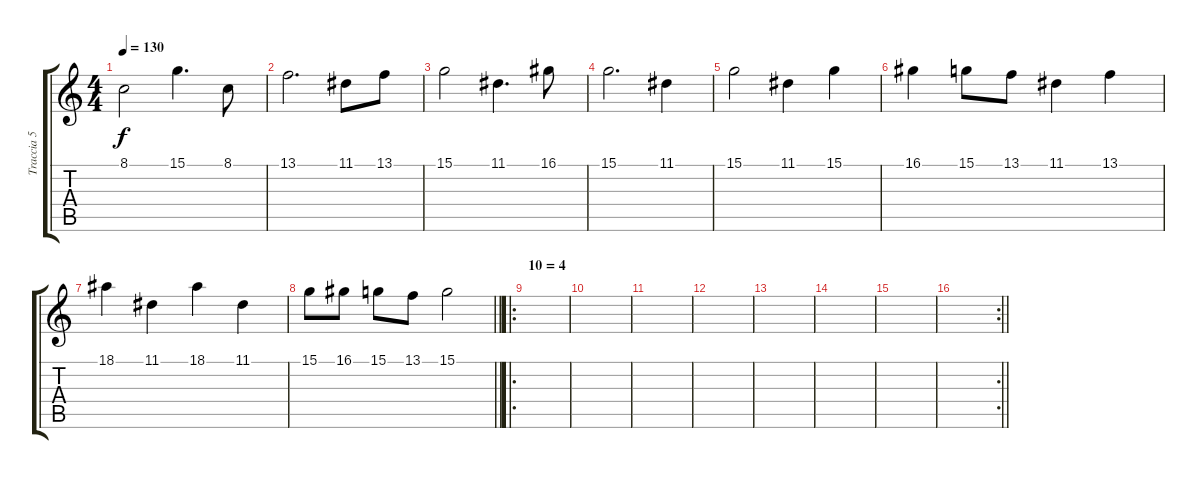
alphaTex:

\track ("Traccia 5" "Traccia 5") {instrument flute}
\staff {score tabs}
\tuning (E4 B3 G3 D3 A2 E2) {hide}
\ts (4 4)
\tempo 130
\clef g2
\ks c
8.1.2{dy f} 15.1.4{d} 8.1.8 |
13.1.2{d} 11.1.8 13.1.8 |
15.1.2 11.1.4{d} 16.1.8 |
15.1.2{d} 11.1.4 |
15.1.2 11.1.4 15.1.4 |
16.1.4 15.1.8 13.1.8 11.1.4 13.1.4 |
18.1.4 11.1.4 18.1.4 11.1.4 |
\barLineRight lightlight
15.1.8 16.1.8 15.1.8 13.1.8 15.1.2 |
\ro
\section ("" "10 = 4")
|
|
|
|
|
|
|
\rc 2
\barLineRight lightlight
